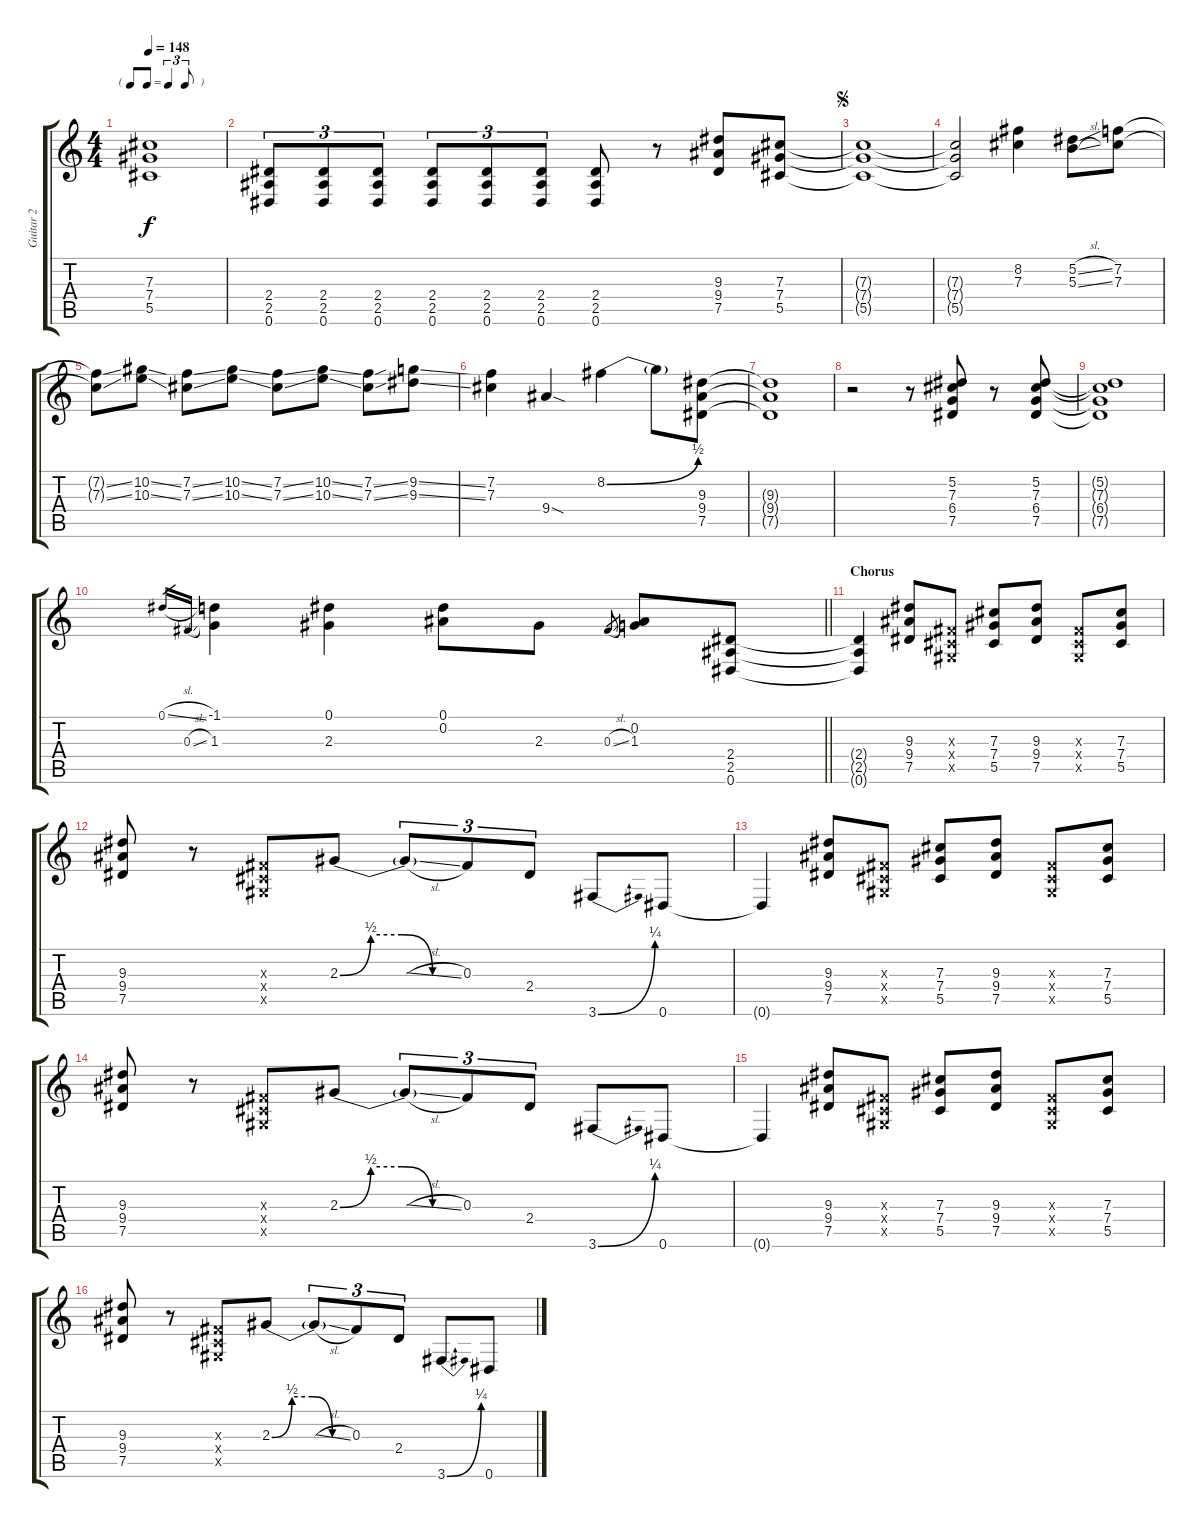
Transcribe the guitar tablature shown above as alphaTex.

\track ("Guitar 2" "Guitar 2") {instrument overdrivenguitar}
\staff {score tabs}
\tuning (Eb4 Bb3 Gb3 Db3 Ab2 Eb2) {hide}
\ts (4 4)
\tf triplet8th
\tempo 148
\clef g2
\ks c
(7.3{t} 7.4{t} 5.5{t}).1{dy f} |
(2.4 2.5 0.6).8{tu (3 2)} (2.4 2.5 0.6).8{tu (3 2)} (2.4 2.5 0.6).8{tu (3 2)} (2.4 2.5 0.6).8{tu (3 2)} (2.4 2.5 0.6).8{tu (3 2)} (2.4 2.5 0.6).8{tu (3 2)} (2.4 2.5 0.6).8 r.8 (9.3 9.4 7.5).8 (7.3 7.4 5.5).8 |
\jump segno
(7.3{t} 7.4{t} 5.5{t}).1 |
(7.3{t} 7.4{t} 5.5{t}).2 (8.2 7.3).4 (5.2{sl} 5.3{sl}).8 (7.2 7.3).8 |
(7.2{ss t} 7.3{ss t}).8 (10.2{ss} 10.3{ss}).8 (7.2{ss} 7.3{ss}).8 (10.2{ss} 10.3{ss}).8 (7.2{ss} 7.3{ss}).8 (10.2{ss} 10.3{ss}).8 (7.2{ss} 7.3{ss}).8 (9.2{ss} 9.3{ss}).8 |
(7.2 7.3).4 9.4{sod}.4 8.2{be (bend 0 0 60 2)}.4 8.2{t}.8 (9.3 9.4 7.5).8 |
(9.3{t} 9.4{t} 7.5{t}).1 |
r.2 r.8 (5.2 7.3 6.4 7.5).8 r.8 (5.2 7.3 6.4 7.5).8 |
(5.2{t} 7.3{t} 6.4{t} 7.5{t}).1 |
\barLineRight lightlight
0.1{sl}.16{gr} 0.3{sl}.16{gr} (-1.1 1.3).4 (0.1 2.3).4 (0.1 0.2).8 2.3.8 0.3{sl}.8{gr} (0.2 1.3).8 (2.4 2.5 0.6).8 |
\section ("" "Chorus")
(2.4{t} 2.5{t} 0.6{t}).4 (9.3 9.4 7.5).8 (0.3{x} 0.4{x} 0.5{x}).8 (7.3 7.4 5.5).8 (9.3 9.4 7.5).8 (0.3{x} 0.4{x} 0.5{x}).8 (7.3 7.4 5.5).8 |
(9.3 9.4 7.5).8 r.8 (0.3{x} 0.4{x} 0.5{x}).8 2.3{be (custom 0 0 15 2 30 2 45 0 60 0)}.8 2.3{sl t}.8{tu (3 2)} 0.3.8{tu (3 2)} 2.4.8{tu (3 2)} 3.6{be (bend 0 0 60 1)}.8 0.6.8 |
0.6{t}.4 (9.3 9.4 7.5).8 (0.3{x} 0.4{x} 0.5{x}).8 (7.3 7.4 5.5).8 (9.3 9.4 7.5).8 (0.3{x} 0.4{x} 0.5{x}).8 (7.3 7.4 5.5).8 |
(9.3 9.4 7.5).8 r.8 (0.3{x} 0.4{x} 0.5{x}).8 2.3{be (custom 0 0 15 2 30 2 45 0 60 0)}.8 2.3{sl t}.8{tu (3 2)} 0.3.8{tu (3 2)} 2.4.8{tu (3 2)} 3.6{be (bend 0 0 60 1)}.8 0.6.8 |
0.6{t}.4 (9.3 9.4 7.5).8 (0.3{x} 0.4{x} 0.5{x}).8 (7.3 7.4 5.5).8 (9.3 9.4 7.5).8 (0.3{x} 0.4{x} 0.5{x}).8 (7.3 7.4 5.5).8 |
(9.3 9.4 7.5).8 r.8 (0.3{x} 0.4{x} 0.5{x}).8 2.3{be (custom 0 0 15 2 30 2 45 0 60 0)}.8 2.3{sl t}.8{tu (3 2)} 0.3.8{tu (3 2)} 2.4.8{tu (3 2)} 3.6{be (bend 0 0 60 1)}.8 0.6.8
